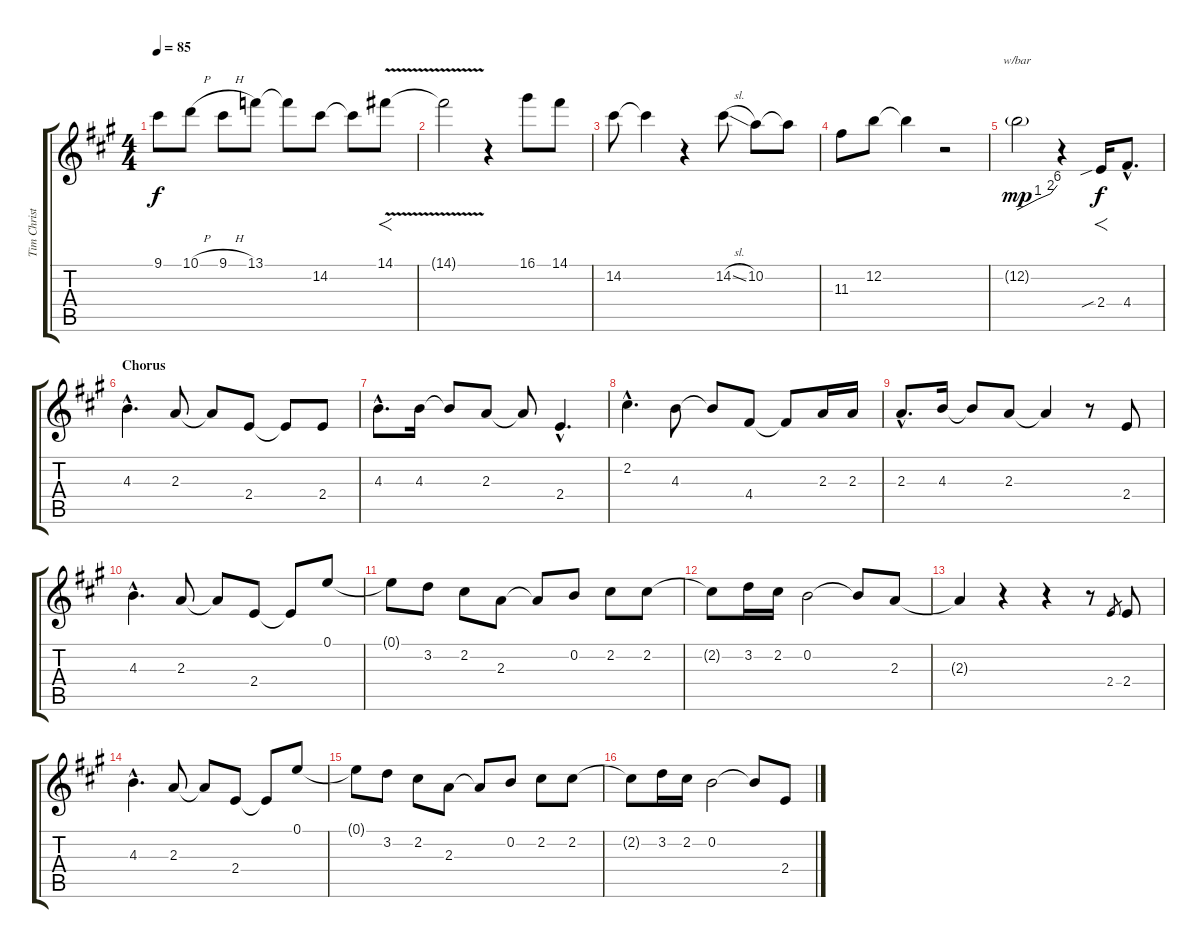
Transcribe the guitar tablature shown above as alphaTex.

\track ("Tim Christensen (Lead)" "Tim Christ") {instrument electricguitarjazz}
\staff {score tabs}
\tuning (E4 B3 G3 D3 A2 E2) {hide}
\ts (4 4)
\tempo 85
\clef g2
\ks a
9.1{t}.8{dy f} 10.1{h}.8 9.1{h}.8 13.1.8 13.1{t}.8 14.2.8 14.2{t}.8 14.1{v}.8{f} |
14.1{t}.2 r.4 16.1.8 14.1.8 |
14.2.8 14.2{t}.4 r.4 14.2{sl}.8 10.2.8 10.2{t}.8 |
11.3.8 12.2.8 12.2{t}.4 r.2 |
12.2{g}.2{tbe (custom default 0 0 31 4 50 8 60 24) dy mp} r.4 2.4{sib}.16{f dy f volume 16 instrument electricguitarjazz} 4.4{hac}.8{d} |
\section ("" "Chorus")
4.3{hac}.4{d} 2.3.8 2.3{t}.8 2.4.8 2.4{t}.8 2.4.8 |
4.3{hac}.8{d} 4.3.16 4.3{t}.8 2.3.8 2.3{t}.8 2.4{hac}.4{d} |
2.2{hac}.4{d} 4.3.8 4.3{t}.8 4.4.8 4.4{t}.8 2.3.16 2.3.16 |
2.3{hac}.8{d} 4.3.16 4.3{t}.8 2.3.8 2.3{t}.4 r.8 2.4.8 |
4.3{hac}.4{d} 2.3.8 2.3{t}.8 2.4.8 2.4{t}.8 0.1.8 |
0.1{t}.8 3.2.8 2.2.8 2.3.8 2.3{t}.8 0.2.8 2.2.8 2.2.8 |
2.2{t}.8 3.2.16 2.2.16 0.2.2 0.2{t}.8 2.3.8 |
2.3{t}.4 r.4 r.4 r.8 2.4.8{gr} 2.4.8 |
4.3{hac}.4{d} 2.3.8 2.3{t}.8 2.4.8 2.4{t}.8 0.1.8 |
0.1{t}.8 3.2.8 2.2.8 2.3.8 2.3{t}.8 0.2.8 2.2.8 2.2.8 |
2.2{t}.8 3.2.16 2.2.16 0.2.2 0.2{t}.8 2.4.8
